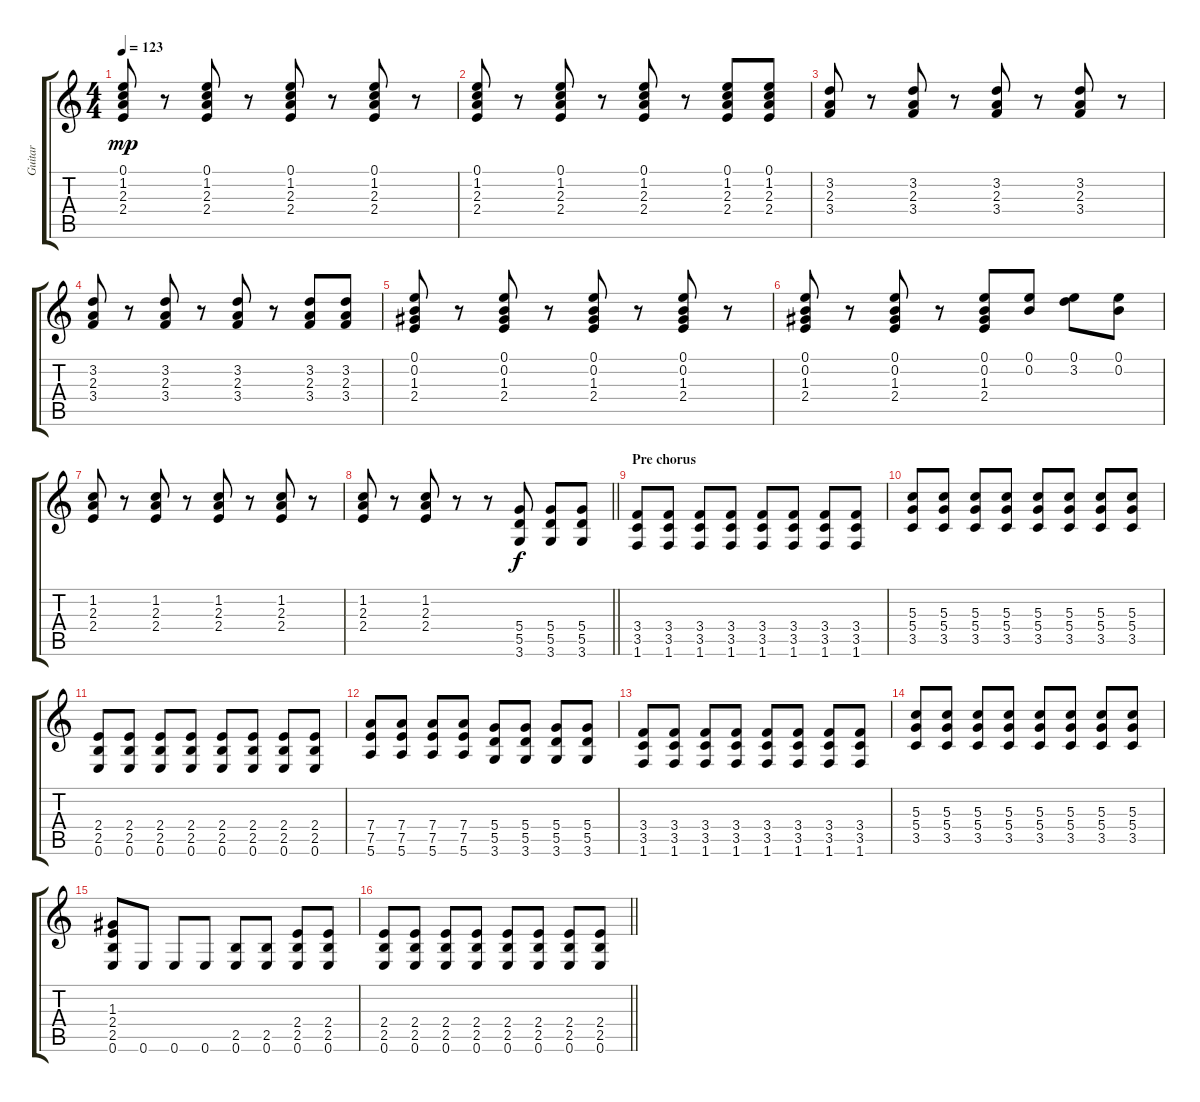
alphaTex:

\track ("Guitar" "Guitar") {instrument distortionguitar}
\staff {score tabs}
\tuning (E4 B3 G3 D3 A2 E2) {hide}
\ts (4 4)
\tempo 123
\clef g2
\ks c
(0.1 1.2 2.3 2.4).8{dy mp} r.8 (0.1 1.2 2.3 2.4).8 r.8 (0.1 1.2 2.3 2.4).8 r.8 (0.1 1.2 2.3 2.4).8 r.8 |
(0.1 1.2 2.3 2.4).8 r.8 (0.1 1.2 2.3 2.4).8 r.8 (0.1 1.2 2.3 2.4).8 r.8 (0.1 1.2 2.3 2.4).8 (0.1 1.2 2.3 2.4).8 |
(3.2 2.3 3.4).8 r.8 (3.2 2.3 3.4).8 r.8 (3.2 2.3 3.4).8 r.8 (3.2 2.3 3.4).8 r.8 |
(3.2 2.3 3.4).8 r.8 (3.2 2.3 3.4).8 r.8 (3.2 2.3 3.4).8 r.8 (3.2 2.3 3.4).8 (3.2 2.3 3.4).8 |
(0.1 0.2 1.3 2.4).8 r.8 (0.1 0.2 1.3 2.4).8 r.8 (0.1 0.2 1.3 2.4).8 r.8 (0.1 0.2 1.3 2.4).8 r.8 |
(0.1 0.2 1.3 2.4).8 r.8 (0.1 0.2 1.3 2.4).8 r.8 (0.1 0.2 1.3 2.4).8 (0.1 0.2).8 (0.1 3.2).8 (0.1 0.2).8 |
(1.2 2.3 2.4).8 r.8 (1.2 2.3 2.4).8 r.8 (1.2 2.3 2.4).8 r.8 (1.2 2.3 2.4).8 r.8 |
\barLineRight lightlight
(1.2 2.3 2.4).8 r.8 (1.2 2.3 2.4).8 r.8 r.8 (5.4 5.5 3.6).8{dy f} (5.4 5.5 3.6).8 (5.4 5.5 3.6).8 |
\section ("" "Pre chorus")
(3.4 3.5 1.6).8 (3.4 3.5 1.6).8 (3.4 3.5 1.6).8 (3.4 3.5 1.6).8 (3.4 3.5 1.6).8 (3.4 3.5 1.6).8 (3.4 3.5 1.6).8 (3.4 3.5 1.6).8 |
(5.3 5.4 3.5).8 (5.3 5.4 3.5).8 (5.3 5.4 3.5).8 (5.3 5.4 3.5).8 (5.3 5.4 3.5).8 (5.3 5.4 3.5).8 (5.3 5.4 3.5).8 (5.3 5.4 3.5).8 |
(2.4 2.5 0.6).8 (2.4 2.5 0.6).8 (2.4 2.5 0.6).8 (2.4 2.5 0.6).8 (2.4 2.5 0.6).8 (2.4 2.5 0.6).8 (2.4 2.5 0.6).8 (2.4 2.5 0.6).8 |
(7.4 7.5 5.6).8 (7.4 7.5 5.6).8 (7.4 7.5 5.6).8 (7.4 7.5 5.6).8 (5.4 5.5 3.6).8 (5.4 5.5 3.6).8 (5.4 5.5 3.6).8 (5.4 5.5 3.6).8 |
(3.4 3.5 1.6).8 (3.4 3.5 1.6).8 (3.4 3.5 1.6).8 (3.4 3.5 1.6).8 (3.4 3.5 1.6).8 (3.4 3.5 1.6).8 (3.4 3.5 1.6).8 (3.4 3.5 1.6).8 |
(5.3 5.4 3.5).8 (5.3 5.4 3.5).8 (5.3 5.4 3.5).8 (5.3 5.4 3.5).8 (5.3 5.4 3.5).8 (5.3 5.4 3.5).8 (5.3 5.4 3.5).8 (5.3 5.4 3.5).8 |
(1.3 2.4 2.5 0.6).8 0.6.8 0.6.8 0.6.8 (2.5 0.6).8 (2.5 0.6).8 (2.4 2.5 0.6).8 (2.4 2.5 0.6).8 |
\barLineRight lightlight
(2.4 2.5 0.6).8 (2.4 2.5 0.6).8 (2.4 2.5 0.6).8 (2.4 2.5 0.6).8 (2.4 2.5 0.6).8 (2.4 2.5 0.6).8 (2.4 2.5 0.6).8 (2.4 2.5 0.6).8
